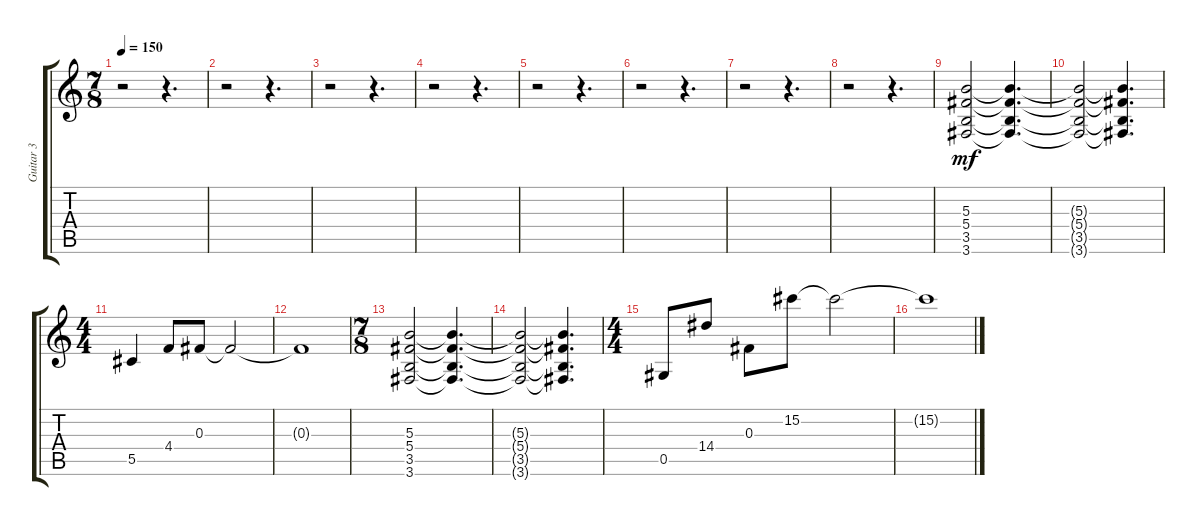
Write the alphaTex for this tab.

\track ("Guitar 3" "Guitar 3") {instrument distortionguitar}
\staff {score tabs}
\tuning (Eb4 Bb3 Gb3 Db3 Ab2 Eb2) {hide}
\ts (7 8)
\tempo 150
\clef g2
\ks c
r.2{dy mf} r.4{d} |
r.2 r.4{d} |
r.2 r.4{d} |
r.2 r.4{d} |
r.2 r.4{d} |
r.2 r.4{d} |
r.2 r.4{d} |
r.2 r.4{d} |
(5.3 5.4 3.5 3.6).2 (5.3{t} 5.4{t} 3.5{t} 3.6{t}).4{d} |
(5.3{t} 5.4{t} 3.5{t} 3.6{t}).2 (5.3{t} 5.4{t} 3.5{t} 3.6{t}).4{d} |
\ts (4 4)
5.5.4 4.4.8 0.3.8 0.3{t}.2 |
0.3{t}.1 |
\ts (7 8)
(5.3 5.4 3.5 3.6).2 (5.3{t} 5.4{t} 3.5{t} 3.6{t}).4{d} |
(5.3{t} 5.4{t} 3.5{t} 3.6{t}).2 (5.3{t} 5.4{t} 3.5{t} 3.6{t}).4{d} |
\ts (4 4)
0.5.8 14.4.8 0.3.8 15.2.8 15.2{t}.2 |
15.2{t}.1
